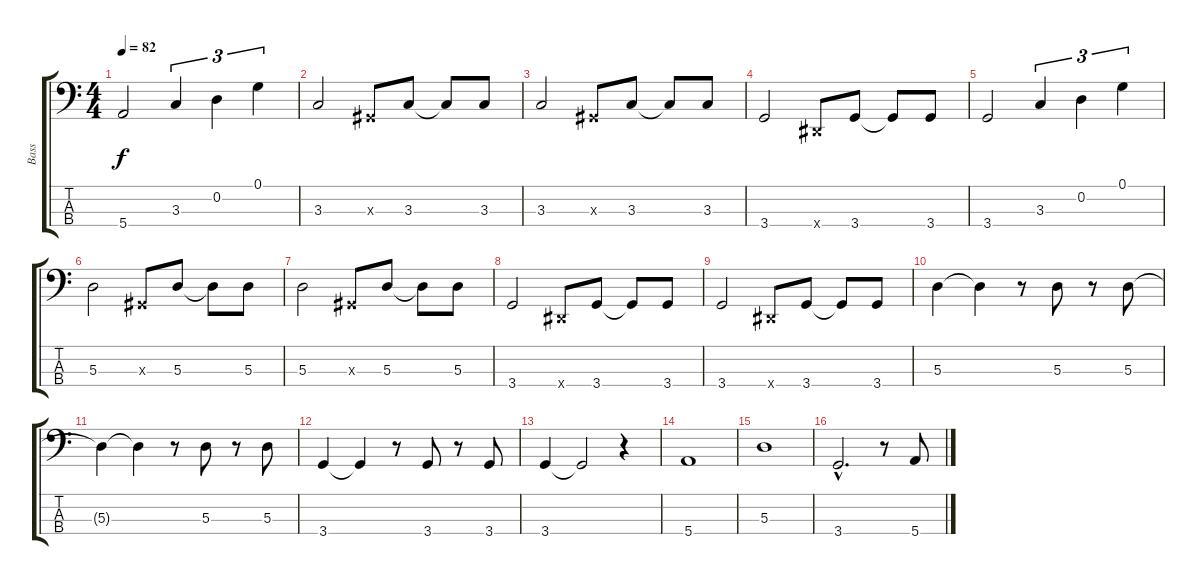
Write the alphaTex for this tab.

\track ("Bass " "Bass ") {instrument electricbassfinger}
\staff {score tabs}
\tuning (G2 D2 A1 E1) {hide}
\ts (4 4)
\tempo 82
\clef f4
\ks c
5.4.2{dy f} 3.3.4{tu (3 2)} 0.2.4{tu (3 2)} 0.1.4{tu (3 2)} |
3.3.2 -1.3{x}.8 3.3.8 3.3{t}.8 3.3.8 |
3.3.2 -1.3{x}.8 3.3.8 3.3{t}.8 3.3.8 |
3.4.2 -1.4{x}.8 3.4.8 3.4{t}.8 3.4.8 |
3.4.2 3.3.4{tu (3 2)} 0.2.4{tu (3 2)} 0.1.4{tu (3 2)} |
5.3.2 -1.3{x}.8 5.3.8 5.3{t}.8 5.3.8 |
5.3.2 -1.3{x}.8 5.3.8 5.3{t}.8 5.3.8 |
3.4.2 -1.4{x}.8 3.4.8 3.4{t}.8 3.4.8 |
3.4.2 -1.4{x}.8 3.4.8 3.4{t}.8 3.4.8 |
5.3.4 5.3{t}.4 r.8 5.3.8 r.8 5.3.8 |
5.3{t}.4 5.3{t}.4 r.8 5.3.8 r.8 5.3.8 |
3.4.4 3.4{t}.4 r.8 3.4.8 r.8 3.4.8 |
3.4.4 3.4{t}.2 r.4 |
5.4.1 |
5.3.1 |
3.4{hac}.2{d} r.8 5.4.8
